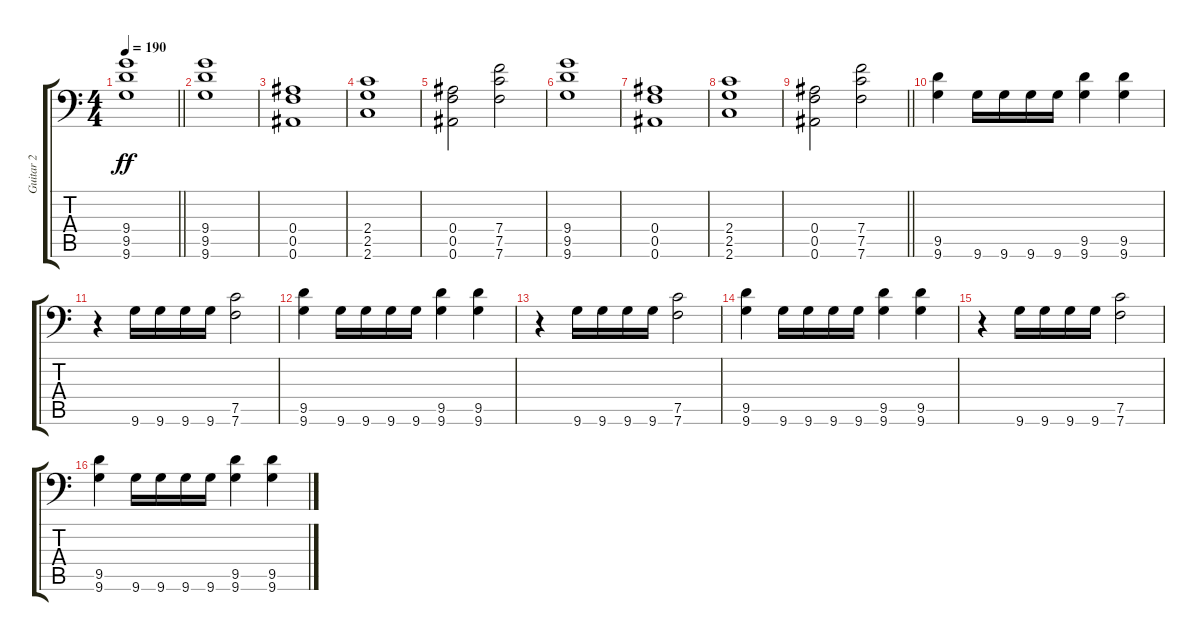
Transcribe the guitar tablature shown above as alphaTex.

\track ("Guitar 2" "Guitar 2") {instrument overdrivenguitar}
\staff {score tabs}
\tuning (C4 G3 Eb3 Bb2 F2 Bb1) {hide}
\ts (4 4)
\tempo 190
\clef f4
\barLineRight lightlight
\ks c
(9.4 9.5 9.6).1{dy ff} |
(9.4 9.5 9.6).1 |
(0.4 0.5 0.6).1 |
(2.4 2.5 2.6).1 |
(0.4 0.5 0.6).2 (7.4 7.5 7.6).2 |
(9.4 9.5 9.6).1 |
(0.4 0.5 0.6).1 |
(2.4 2.5 2.6).1 |
\barLineRight lightlight
(0.4 0.5 0.6).2 (7.4 7.5 7.6).2 |
(9.5 9.6).4 9.6.16 9.6.16 9.6.16 9.6.16 (9.5 9.6).4 (9.5 9.6).4 |
r.4 9.6.16 9.6.16 9.6.16 9.6.16 (7.5 7.6).2 |
(9.5 9.6).4 9.6.16 9.6.16 9.6.16 9.6.16 (9.5 9.6).4 (9.5 9.6).4 |
r.4 9.6.16 9.6.16 9.6.16 9.6.16 (7.5 7.6).2 |
(9.5 9.6).4 9.6.16 9.6.16 9.6.16 9.6.16 (9.5 9.6).4 (9.5 9.6).4 |
r.4 9.6.16 9.6.16 9.6.16 9.6.16 (7.5 7.6).2 |
(9.5 9.6).4 9.6.16 9.6.16 9.6.16 9.6.16 (9.5 9.6).4 (9.5 9.6).4
